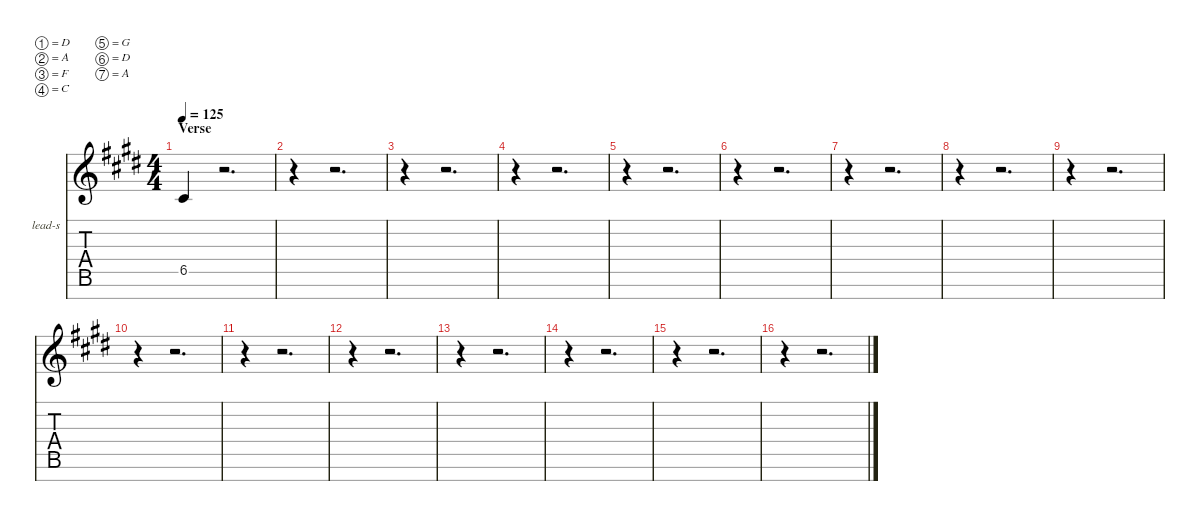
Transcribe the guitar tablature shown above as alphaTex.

\defaultSystemsLayout 4
\hideDynamics
\bracketExtendMode nobrackets
\firstSystemTrackNameOrientation horizontal
\otherSystemsTrackNameOrientation horizontal
\track ("lead" "lead-s") {defaultSystemsLayout 4 solo instrument overdrivenguitar}
\staff {score tabs}
\tuning (D4 A3 F3 C3 G2 D2 A1)
\ts (4 4)
\section ("" "Verse")
\scale
1.20972
\tempo 125
\accidentals auto
\clef g2
\ottava regular
\simile none
\scale
1.20972
\ks c#minor
6.5{acc #}.4{dy mf beam Up} r.2{d beam Up} |
\scale
0.930095
\scale
0.930095 r.4{beam Down} r.2{d beam Down} |
\scale
0.930095
\scale
0.930095 r.4{beam Down} r.2{d beam Down} |
\scale
0.930095
\scale
0.930095 r.4{beam Down} r.2{d beam Down} |
\scale
1.20972
\scale
1.20972 r.4{beam Down} r.2{d beam Down} |
\scale
0.930095
\scale
0.930095 r.4{beam Down} r.2{d beam Down} |
\scale
0.930095
\scale
0.930095 r.4{beam Down} r.2{d beam Down} |
\scale
0.930095
\scale
0.930095 r.4{beam Down} r.2{d beam Down} |
\scale
1.20972
\scale
1.20972 r.4{beam Down} r.2{d beam Down} |
\scale
0.930095
\scale
0.930095 r.4{beam Down} r.2{d beam Down} |
\scale
0.930095
\scale
0.930095 r.4{beam Down} r.2{d beam Down} |
\scale
0.930095
\scale
0.930095 r.4{beam Down} r.2{d beam Down} |
\scale
1.20972
\scale
1.20972 r.4{beam Down} r.2{d beam Down} |
\scale
0.930095
\scale
0.930095 r.4{beam Down} r.2{d beam Down} |
\scale
0.930095
\scale
0.930095 r.4{beam Down} r.2{d beam Down} |
\scale
0.930095
\scale
0.930095 r.4{beam Down} r.2{d beam Down}
